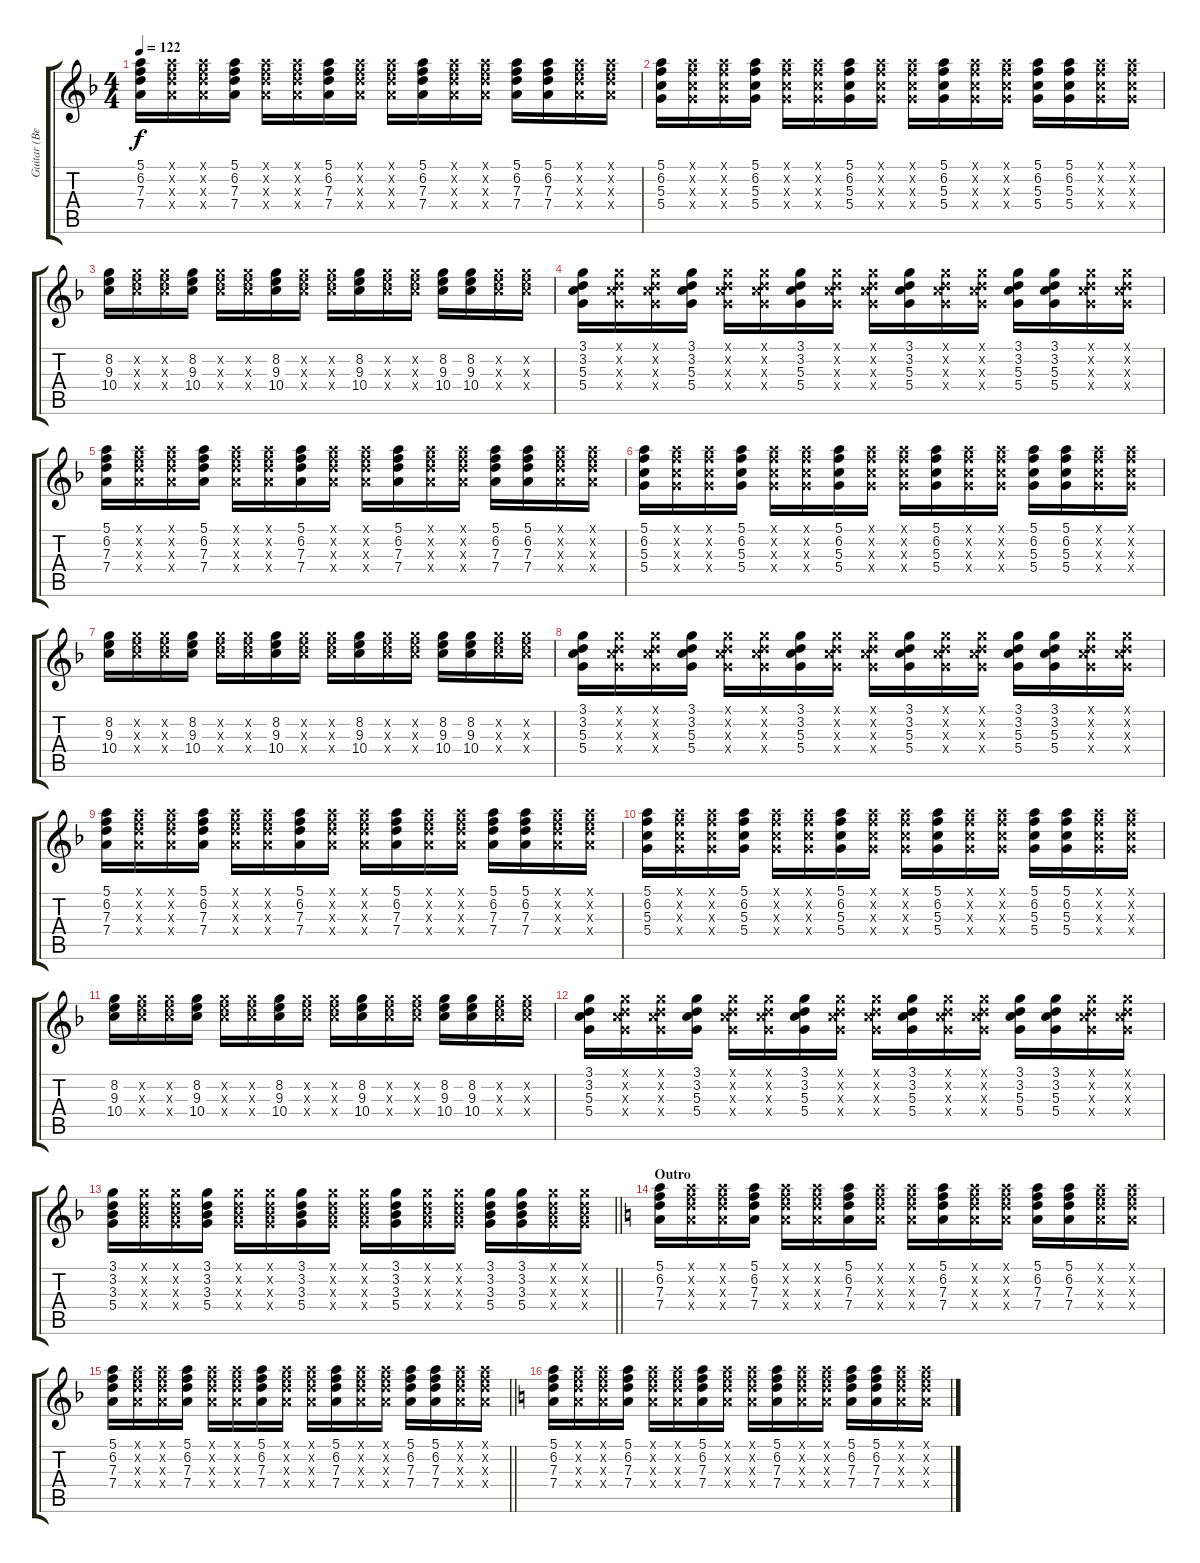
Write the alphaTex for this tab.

\track ("Guitar (Bernard Sumner)" "Guitar (Be") {instrument electricguitarclean}
\staff {score tabs}
\tuning (E4 B3 G3 D3 A2 E2) {hide}
\ts (4 4)
\tempo 122
\clef g2
\ks f
(5.1 6.2 7.3 7.4).16{dy f} (5.1{x} 6.2{x} 7.3{x} 7.4{x}).16 (5.1{x} 6.2{x} 7.3{x} 7.4{x}).16 (5.1 6.2 7.3 7.4).16 (5.1{x} 6.2{x} 7.3{x} 7.4{x}).16 (5.1{x} 6.2{x} 7.3{x} 7.4{x}).16 (5.1 6.2 7.3 7.4).16 (5.1{x} 6.2{x} 7.3{x} 7.4{x}).16 (5.1{x} 6.2{x} 7.3{x} 7.4{x}).16 (5.1 6.2 7.3 7.4).16 (5.1{x} 6.2{x} 7.3{x} 7.4{x}).16 (5.1{x} 6.2{x} 7.3{x} 7.4{x}).16 (5.1 6.2 7.3 7.4).16 (5.1 6.2 7.3 7.4).16 (5.1{x} 6.2{x} 7.3{x} 7.4{x}).16 (5.1{x} 6.2{x} 7.3{x} 7.4{x}).16 |
(5.1 6.2 5.3 5.4).16 (5.1{x} 6.2{x} 5.3{x} 5.4{x}).16 (5.1{x} 6.2{x} 5.3{x} 5.4{x}).16 (5.1 6.2 5.3 5.4).16 (5.1{x} 6.2{x} 5.3{x} 5.4{x}).16 (5.1{x} 6.2{x} 5.3{x} 5.4{x}).16 (5.1 6.2 5.3 5.4).16 (5.1{x} 6.2{x} 5.3{x} 5.4{x}).16 (5.1{x} 6.2{x} 5.3{x} 5.4{x}).16 (5.1 6.2 5.3 5.4).16 (5.1{x} 6.2{x} 5.3{x} 5.4{x}).16 (5.1{x} 6.2{x} 5.3{x} 5.4{x}).16 (5.1 6.2 5.3 5.4).16 (5.1 6.2 5.3 5.4).16 (5.1{x} 6.2{x} 5.3{x} 5.4{x}).16 (5.1{x} 6.2{x} 5.3{x} 5.4{x}).16 |
(8.2 9.3 10.4).16 (8.2{x} 9.3{x} 10.4{x}).16 (8.2{x} 9.3{x} 10.4{x}).16 (8.2 9.3 10.4).16 (8.2{x} 9.3{x} 10.4{x}).16 (8.2{x} 9.3{x} 10.4{x}).16 (8.2 9.3 10.4).16 (8.2{x} 9.3{x} 10.4{x}).16 (8.2{x} 9.3{x} 10.4{x}).16 (8.2 9.3 10.4).16 (8.2{x} 9.3{x} 10.4{x}).16 (8.2{x} 9.3{x} 10.4{x}).16 (8.2 9.3 10.4).16 (8.2 9.3 10.4).16 (8.2{x} 9.3{x} 10.4{x}).16 (8.2{x} 9.3{x} 10.4{x}).16 |
(3.1 3.2 5.3 5.4).16 (3.1{x} 3.2{x} 5.3{x} 5.4{x}).16 (3.1{x} 3.2{x} 5.3{x} 5.4{x}).16 (3.1 3.2 5.3 5.4).16 (3.1{x} 3.2{x} 5.3{x} 5.4{x}).16 (3.1{x} 3.2{x} 5.3{x} 5.4{x}).16 (3.1 3.2 5.3 5.4).16 (3.1{x} 3.2{x} 5.3{x} 5.4{x}).16 (3.1{x} 3.2{x} 5.3{x} 5.4{x}).16 (3.1 3.2 5.3 5.4).16 (3.1{x} 3.2{x} 5.3{x} 5.4{x}).16 (3.1{x} 3.2{x} 5.3{x} 5.4{x}).16 (3.1 3.2 5.3 5.4).16 (3.1 3.2 5.3 5.4).16 (3.1{x} 3.2{x} 5.3{x} 5.4{x}).16 (3.1{x} 3.2{x} 5.3{x} 5.4{x}).16 |
(5.1 6.2 7.3 7.4).16 (5.1{x} 6.2{x} 7.3{x} 7.4{x}).16 (5.1{x} 6.2{x} 7.3{x} 7.4{x}).16 (5.1 6.2 7.3 7.4).16 (5.1{x} 6.2{x} 7.3{x} 7.4{x}).16 (5.1{x} 6.2{x} 7.3{x} 7.4{x}).16 (5.1 6.2 7.3 7.4).16 (5.1{x} 6.2{x} 7.3{x} 7.4{x}).16 (5.1{x} 6.2{x} 7.3{x} 7.4{x}).16 (5.1 6.2 7.3 7.4).16 (5.1{x} 6.2{x} 7.3{x} 7.4{x}).16 (5.1{x} 6.2{x} 7.3{x} 7.4{x}).16 (5.1 6.2 7.3 7.4).16 (5.1 6.2 7.3 7.4).16 (5.1{x} 6.2{x} 7.3{x} 7.4{x}).16 (5.1{x} 6.2{x} 7.3{x} 7.4{x}).16 |
(5.1 6.2 5.3 5.4).16 (5.1{x} 6.2{x} 5.3{x} 5.4{x}).16 (5.1{x} 6.2{x} 5.3{x} 5.4{x}).16 (5.1 6.2 5.3 5.4).16 (5.1{x} 6.2{x} 5.3{x} 5.4{x}).16 (5.1{x} 6.2{x} 5.3{x} 5.4{x}).16 (5.1 6.2 5.3 5.4).16 (5.1{x} 6.2{x} 5.3{x} 5.4{x}).16 (5.1{x} 6.2{x} 5.3{x} 5.4{x}).16 (5.1 6.2 5.3 5.4).16 (5.1{x} 6.2{x} 5.3{x} 5.4{x}).16 (5.1{x} 6.2{x} 5.3{x} 5.4{x}).16 (5.1 6.2 5.3 5.4).16 (5.1 6.2 5.3 5.4).16 (5.1{x} 6.2{x} 5.3{x} 5.4{x}).16 (5.1{x} 6.2{x} 5.3{x} 5.4{x}).16 |
(8.2 9.3 10.4).16 (8.2{x} 9.3{x} 10.4{x}).16 (8.2{x} 9.3{x} 10.4{x}).16 (8.2 9.3 10.4).16 (8.2{x} 9.3{x} 10.4{x}).16 (8.2{x} 9.3{x} 10.4{x}).16 (8.2 9.3 10.4).16 (8.2{x} 9.3{x} 10.4{x}).16 (8.2{x} 9.3{x} 10.4{x}).16 (8.2 9.3 10.4).16 (8.2{x} 9.3{x} 10.4{x}).16 (8.2{x} 9.3{x} 10.4{x}).16 (8.2 9.3 10.4).16 (8.2 9.3 10.4).16 (8.2{x} 9.3{x} 10.4{x}).16 (8.2{x} 9.3{x} 10.4{x}).16 |
(3.1 3.2 5.3 5.4).16 (3.1{x} 3.2{x} 5.3{x} 5.4{x}).16 (3.1{x} 3.2{x} 5.3{x} 5.4{x}).16 (3.1 3.2 5.3 5.4).16 (3.1{x} 3.2{x} 5.3{x} 5.4{x}).16 (3.1{x} 3.2{x} 5.3{x} 5.4{x}).16 (3.1 3.2 5.3 5.4).16 (3.1{x} 3.2{x} 5.3{x} 5.4{x}).16 (3.1{x} 3.2{x} 5.3{x} 5.4{x}).16 (3.1 3.2 5.3 5.4).16 (3.1{x} 3.2{x} 5.3{x} 5.4{x}).16 (3.1{x} 3.2{x} 5.3{x} 5.4{x}).16 (3.1 3.2 5.3 5.4).16 (3.1 3.2 5.3 5.4).16 (3.1{x} 3.2{x} 5.3{x} 5.4{x}).16 (3.1{x} 3.2{x} 5.3{x} 5.4{x}).16 |
(5.1 6.2 7.3 7.4).16 (5.1{x} 6.2{x} 7.3{x} 7.4{x}).16 (5.1{x} 6.2{x} 7.3{x} 7.4{x}).16 (5.1 6.2 7.3 7.4).16 (5.1{x} 6.2{x} 7.3{x} 7.4{x}).16 (5.1{x} 6.2{x} 7.3{x} 7.4{x}).16 (5.1 6.2 7.3 7.4).16 (5.1{x} 6.2{x} 7.3{x} 7.4{x}).16 (5.1{x} 6.2{x} 7.3{x} 7.4{x}).16 (5.1 6.2 7.3 7.4).16 (5.1{x} 6.2{x} 7.3{x} 7.4{x}).16 (5.1{x} 6.2{x} 7.3{x} 7.4{x}).16 (5.1 6.2 7.3 7.4).16 (5.1 6.2 7.3 7.4).16 (5.1{x} 6.2{x} 7.3{x} 7.4{x}).16 (5.1{x} 6.2{x} 7.3{x} 7.4{x}).16 |
(5.1 6.2 5.3 5.4).16 (5.1{x} 6.2{x} 5.3{x} 5.4{x}).16 (5.1{x} 6.2{x} 5.3{x} 5.4{x}).16 (5.1 6.2 5.3 5.4).16 (5.1{x} 6.2{x} 5.3{x} 5.4{x}).16 (5.1{x} 6.2{x} 5.3{x} 5.4{x}).16 (5.1 6.2 5.3 5.4).16 (5.1{x} 6.2{x} 5.3{x} 5.4{x}).16 (5.1{x} 6.2{x} 5.3{x} 5.4{x}).16 (5.1 6.2 5.3 5.4).16 (5.1{x} 6.2{x} 5.3{x} 5.4{x}).16 (5.1{x} 6.2{x} 5.3{x} 5.4{x}).16 (5.1 6.2 5.3 5.4).16 (5.1 6.2 5.3 5.4).16 (5.1{x} 6.2{x} 5.3{x} 5.4{x}).16 (5.1{x} 6.2{x} 5.3{x} 5.4{x}).16 |
(8.2 9.3 10.4).16 (8.2{x} 9.3{x} 10.4{x}).16 (8.2{x} 9.3{x} 10.4{x}).16 (8.2 9.3 10.4).16 (8.2{x} 9.3{x} 10.4{x}).16 (8.2{x} 9.3{x} 10.4{x}).16 (8.2 9.3 10.4).16 (8.2{x} 9.3{x} 10.4{x}).16 (8.2{x} 9.3{x} 10.4{x}).16 (8.2 9.3 10.4).16 (8.2{x} 9.3{x} 10.4{x}).16 (8.2{x} 9.3{x} 10.4{x}).16 (8.2 9.3 10.4).16 (8.2 9.3 10.4).16 (8.2{x} 9.3{x} 10.4{x}).16 (8.2{x} 9.3{x} 10.4{x}).16 |
(3.1 3.2 5.3 5.4).16 (3.1{x} 3.2{x} 5.3{x} 5.4{x}).16 (3.1{x} 3.2{x} 5.3{x} 5.4{x}).16 (3.1 3.2 5.3 5.4).16 (3.1{x} 3.2{x} 5.3{x} 5.4{x}).16 (3.1{x} 3.2{x} 5.3{x} 5.4{x}).16 (3.1 3.2 5.3 5.4).16 (3.1{x} 3.2{x} 5.3{x} 5.4{x}).16 (3.1{x} 3.2{x} 5.3{x} 5.4{x}).16 (3.1 3.2 5.3 5.4).16 (3.1{x} 3.2{x} 5.3{x} 5.4{x}).16 (3.1{x} 3.2{x} 5.3{x} 5.4{x}).16 (3.1 3.2 5.3 5.4).16 (3.1 3.2 5.3 5.4).16 (3.1{x} 3.2{x} 5.3{x} 5.4{x}).16 (3.1{x} 3.2{x} 5.3{x} 5.4{x}).16 |
\barLineRight lightlight
(3.1 3.2 3.3 5.4).16 (3.1{x} 3.2{x} 3.3{x} 5.4{x}).16 (3.1{x} 3.2{x} 3.3{x} 5.4{x}).16 (3.1 3.2 3.3 5.4).16 (3.1{x} 3.2{x} 3.3{x} 5.4{x}).16 (3.1{x} 3.2{x} 3.3{x} 5.4{x}).16 (3.1 3.2 3.3 5.4).16 (3.1{x} 3.2{x} 3.3{x} 5.4{x}).16 (3.1{x} 3.2{x} 3.3{x} 5.4{x}).16 (3.1 3.2 3.3 5.4).16 (3.1{x} 3.2{x} 3.3{x} 5.4{x}).16 (3.1{x} 3.2{x} 3.3{x} 5.4{x}).16 (3.1 3.2 3.3 5.4).16 (3.1 3.2 3.3 5.4).16 (3.1{x} 3.2{x} 3.3{x} 5.4{x}).16 (3.1{x} 3.2{x} 3.3{x} 5.4{x}).16 |
\section ("" "Outro")
\ks c
(5.1 6.2 7.3 7.4).16 (5.1{x} 6.2{x} 7.3{x} 7.4{x}).16 (5.1{x} 6.2{x} 7.3{x} 7.4{x}).16 (5.1 6.2 7.3 7.4).16 (5.1{x} 6.2{x} 7.3{x} 7.4{x}).16 (5.1{x} 6.2{x} 7.3{x} 7.4{x}).16 (5.1 6.2 7.3 7.4).16 (5.1{x} 6.2{x} 7.3{x} 7.4{x}).16 (5.1{x} 6.2{x} 7.3{x} 7.4{x}).16 (5.1 6.2 7.3 7.4).16 (5.1{x} 6.2{x} 7.3{x} 7.4{x}).16 (5.1{x} 6.2{x} 7.3{x} 7.4{x}).16 (5.1 6.2 7.3 7.4).16 (5.1 6.2 7.3 7.4).16 (5.1{x} 6.2{x} 7.3{x} 7.4{x}).16 (5.1{x} 6.2{x} 7.3{x} 7.4{x}).16 |
\barLineRight lightlight
\ks f
(5.1 6.2 7.3 7.4).16 (5.1{x} 6.2{x} 7.3{x} 7.4{x}).16 (5.1{x} 6.2{x} 7.3{x} 7.4{x}).16 (5.1 6.2 7.3 7.4).16 (5.1{x} 6.2{x} 7.3{x} 7.4{x}).16 (5.1{x} 6.2{x} 7.3{x} 7.4{x}).16 (5.1 6.2 7.3 7.4).16 (5.1{x} 6.2{x} 7.3{x} 7.4{x}).16 (5.1{x} 6.2{x} 7.3{x} 7.4{x}).16 (5.1 6.2 7.3 7.4).16 (5.1{x} 6.2{x} 7.3{x} 7.4{x}).16 (5.1{x} 6.2{x} 7.3{x} 7.4{x}).16 (5.1 6.2 7.3 7.4).16 (5.1 6.2 7.3 7.4).16 (5.1{x} 6.2{x} 7.3{x} 7.4{x}).16 (5.1{x} 6.2{x} 7.3{x} 7.4{x}).16 |
\ks c
(5.1 6.2 7.3 7.4).16 (5.1{x} 6.2{x} 7.3{x} 7.4{x}).16 (5.1{x} 6.2{x} 7.3{x} 7.4{x}).16 (5.1 6.2 7.3 7.4).16 (5.1{x} 6.2{x} 7.3{x} 7.4{x}).16 (5.1{x} 6.2{x} 7.3{x} 7.4{x}).16 (5.1 6.2 7.3 7.4).16 (5.1{x} 6.2{x} 7.3{x} 7.4{x}).16 (5.1{x} 6.2{x} 7.3{x} 7.4{x}).16 (5.1 6.2 7.3 7.4).16 (5.1{x} 6.2{x} 7.3{x} 7.4{x}).16 (5.1{x} 6.2{x} 7.3{x} 7.4{x}).16 (5.1 6.2 7.3 7.4).16 (5.1 6.2 7.3 7.4).16 (5.1{x} 6.2{x} 7.3{x} 7.4{x}).16 (5.1{x} 6.2{x} 7.3{x} 7.4{x}).16
